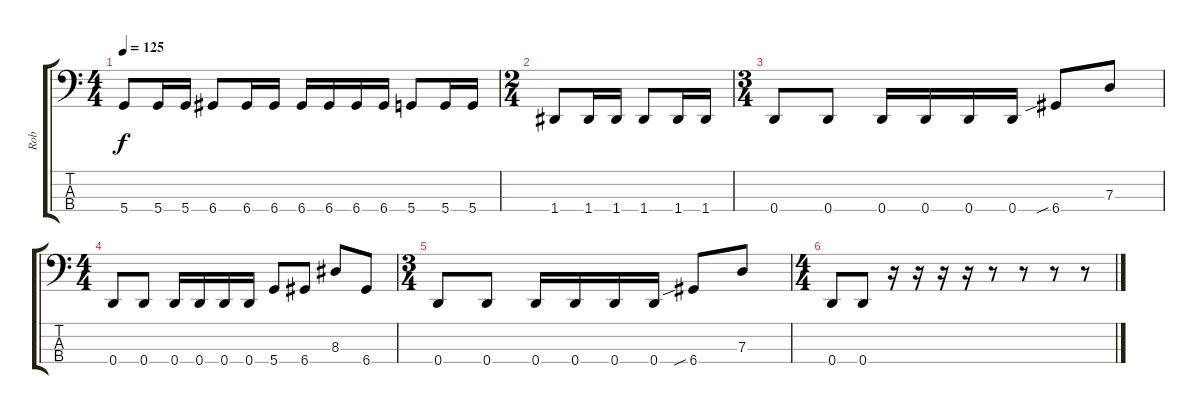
\track ("Rob" "Rob") {instrument electricbassfinger}
\staff {score tabs}
\tuning (F2 C2 G1 D1) {hide}
\ts (4 4)
\tempo 125
\clef f4
\ks c
5.4.8{dy f} 5.4.16 5.4.16 6.4.8 6.4.16 6.4.16 6.4.16 6.4.16 6.4.16 6.4.16 5.4.8 5.4.16 5.4.16 |
\ts (2 4)
1.4.8 1.4.16 1.4.16 1.4.8 1.4.16 1.4.16 |
\ts (3 4)
0.4.8 0.4.8 0.4.16 0.4.16 0.4.16 0.4.16 6.4{sib}.8 7.3.8 |
\ts (4 4)
0.4.8 0.4.8 0.4.16 0.4.16 0.4.16 0.4.16 5.4.8 6.4.8 8.3.8 6.4.8 |
\ts (3 4)
0.4.8 0.4.8 0.4.16 0.4.16 0.4.16 0.4.16 6.4{sib}.8 7.3.8 |
\ts (4 4)
0.4.8 0.4.8 r.16 r.16 r.16 r.16 r.8 r.8 r.8 r.8
